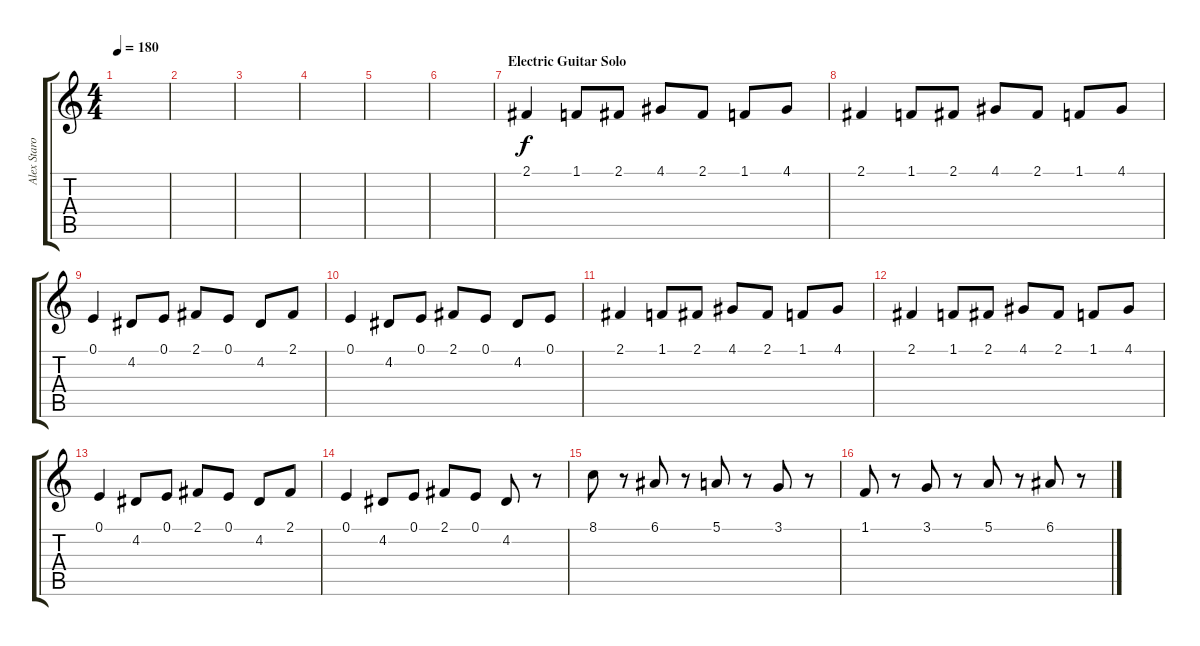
\track ("Alex Staropoli" "Alex Staro") {instrument pad4choir}
\staff {score tabs}
\tuning (E4 B3 G3 D3 A2 E2) {hide}
\ts (4 4)
\tempo 180
\clef g2
\ks c
|
|
|
|
|
|
\section ("" "Electric Guitar Solo")
2.1.4 1.1.8 2.1.8 4.1.8 2.1.8 1.1.8 4.1.8 |
2.1.4 1.1.8 2.1.8 4.1.8 2.1.8 1.1.8 4.1.8 |
0.1.4 4.2.8 0.1.8 2.1.8 0.1.8 4.2.8 2.1.8 |
0.1.4 4.2.8 0.1.8 2.1.8 0.1.8 4.2.8 0.1.8 |
2.1.4 1.1.8 2.1.8 4.1.8 2.1.8 1.1.8 4.1.8 |
2.1.4 1.1.8 2.1.8 4.1.8 2.1.8 1.1.8 4.1.8 |
0.1.4 4.2.8 0.1.8 2.1.8 0.1.8 4.2.8 2.1.8 |
0.1.4 4.2.8 0.1.8 2.1.8 0.1.8 4.2.8 r.8 |
8.1.8 r.8 6.1.8 r.8 5.1.8 r.8 3.1.8 r.8 |
1.1.8 r.8 3.1.8 r.8 5.1.8 r.8 6.1.8 r.8
